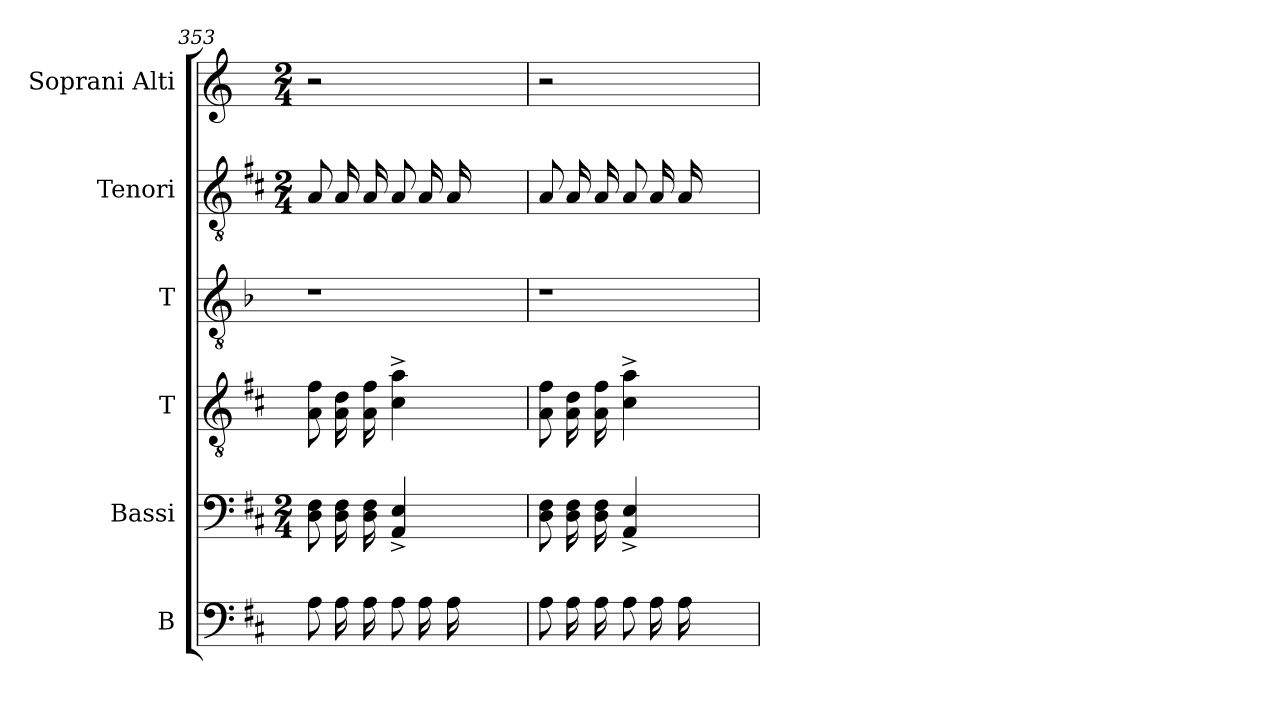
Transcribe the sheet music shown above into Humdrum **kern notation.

**kern	**kern	**kern	**kern	**kern	**kern
*part6	*part5	*part4	*part3	*part2	*part1
*staff6	*staff5	*staff4	*staff3	*staff2	*staff1
*I"B	*I"Bassi	*I"T	*I"T	*I"Tenori	*I"Soprani  Alti
*I'B	*I'B	*I'T	*I'T	*I'T	*I'S  A
*clefF4	*clefF4	*clefGv2	*clefGv2	*clefGv2	*clefG2
*k[f#c#]	*k[f#c#]	*k[f#c#]	*k[b-]	*k[f#c#]	*k[]
*D:	*D:	*D:	*F:	*D:	*C:
*	*M2/4	*	*	*M2/4	*M2/4
=353	=353	=353	=353	=353	=353
8A\	8F#\ 8D\	8f#\ 8A\	1r	8A/	2r
16A\	16F#\ 16D\	16d\ 16A\	.	16A/	.
16A\	16F#\ 16D\	16f#\ 16A\	.	16A/	.
8A\	4E/^> 4AA/^>	4a\^> 4c#\^>	.	8A/	.
16A\	.	.	.	16A/	.
16A\	.	.	.	16A/	.
2ryy	2ryy	2ryy	.	2ryy	2ryy
=354	=354	=354	=354	=354	=354
8A\	8F#\ 8D\	8f#\ 8A\	1r	8A/	2r
16A\	16F#\ 16D\	16d\ 16A\	.	16A/	.
16A\	16F#\ 16D\	16f#\ 16A\	.	16A/	.
8A\	4E/^> 4AA/^>	4a\^> 4c#\^>	.	8A/	.
16A\	.	.	.	16A/	.
16A\	.	.	.	16A/	.
2ryy	2ryy	2ryy	.	2ryy	2ryy
=	=	=	=	=	=
*-	*-	*-	*-	*-	*-
